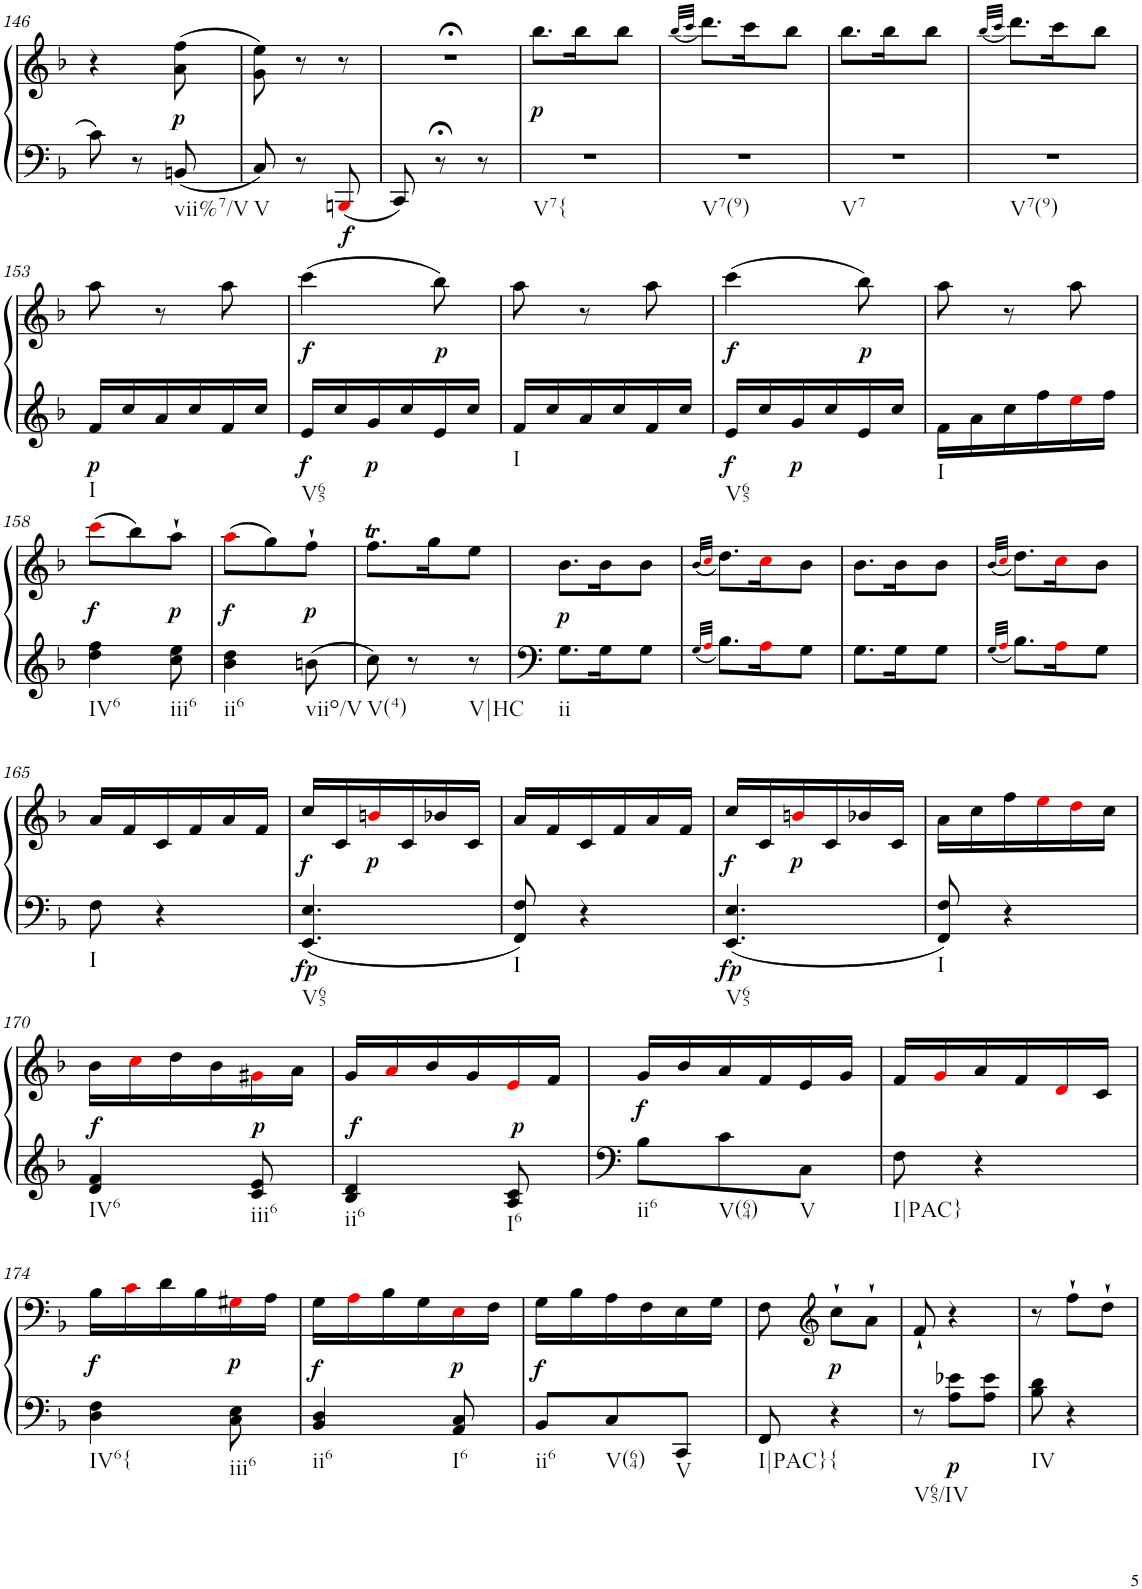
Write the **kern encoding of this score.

**kern	**kern	**dynam
*part1	*part1	*part1
*staff2	*staff1	*staff1/2
*I"Klavier linke Hand	*	*
!!LO:PB:g=z
*clefF4	*clefG2	*
*k[b-]	*k[b-]	*
*M3/8	*M3/8	*
=146	=146	=146
8c\	4r	.
8r	.	.
!LO:TX:b:t=vii%7/V	!	!
!	!	!LO:DY:b
8BBn/	(8a\ 8ff\	p
=147	=147	=147
!LO:TX:b:t=V	!	!
8C/	8g\ 8ee\)	.
8r	8r	.
!	!	!LO:DY:b=2
8BBBni/	8r	f
=148	=148	=148
8CC/	4.r;<	.
8r;<	.	.
8r	.	.
=149	=149	=149
!LO:TX:b:t=V7{	!	!
!	!	!LO:DY:b
4.r	8.bb-\L	p
.	16bb-\K	.
.	8bb-\J	.
=150	=150	=150
.	(32qbb-/LLL	.
.	32qccc/JJJ	.
!LO:TX:b:t=V7(9)	!	!
4.r	8.ddd\L)	.
.	16ccc\K	.
.	8bb-\J	.
=151	=151	=151
!LO:TX:b:t=V7	!	!
4.r	8.bb-\L	.
.	16bb-\K	.
.	8bb-\J	.
=152	=152	=152
.	(32qbb-/LLL	.
.	32qccc/JJJ	.
!LO:TX:b:t=V7(9)	!	!
4.r	8.ddd\L)	.
.	16ccc\K	.
.	8bb-\J	.
!!LO:LB:g=z
=153	=153	=153
!LO:TX:b:t=I	!	!
!	!	!LO:DY:b=2
16f/LL	8aa\	p
16cc/	.	.
16a/	8r	.
16cc/	.	.
16f/	8aa\	.
16cc/JJ	.	.
=154	=154	=154
!LO:TX:b:t=V65	!	!
!	!	!LO:DY:b=2
!	!	!LO:DY:n=1:b
16e/LL	(4ccc\	f f
16cc/	.	.
!	!	!LO:DY:n=2:b=2
16g/	.	p
16cc/	.	.
!	!	!LO:DY:n=3:b
16e/	8bb-\)	p
16cc/JJ	.	.
=155	=155	=155
!LO:TX:b:t=I	!	!
16f/LL	8aa\	.
16cc/	.	.
16a/	8r	.
16cc/	.	.
16f/	8aa\	.
16cc/JJ	.	.
=156	=156	=156
!LO:TX:b:t=V65	!	!
!	!	!LO:DY:b=2
!	!	!LO:DY:n=1:b
16e/LL	(4ccc\	f f
16cc/	.	.
!	!	!LO:DY:n=2:b=2
16g/	.	p
16cc/	.	.
!	!	!LO:DY:n=3:b
16e/	8bb-\)	p
16cc/JJ	.	.
=157	=157	=157
!LO:TX:b:t=I	!	!
16f\LL	8aa\	.
16a\	.	.
16cc\	8r	.
16ff\	.	.
16eei\	8aa\	.
16ff\JJ	.	.
!!LO:LB:g=z
=158	=158	=158
!LO:TX:b:t=IV6	!	!
!	!	!LO:DY:b
4dd\ 4ff\	(8ccci\L	f
.	8bb-\)	.
!LO:TX:b:t=iii6	!	!
!	!	!LO:DY:b
8cc\ 8ee\	8aa`\J	p
=159	=159	=159
!LO:TX:b:t=ii6	!	!
!	!	!LO:DY:b
4b-\ 4dd\	(8aai\L	f
.	8gg\)	.
!LO:TX:b:t=viio/V	!	!
!	!	!LO:DY:b
8bn\	8ff`\J	p
=160	=160	=160
!LO:TX:b:t=V(4)	!	!
8cc\	8.ffT\L	.
8r	.	.
.	16gg\K	.
!LO:TX:b:t=V|HC	!	!
8r	8ee\J	.
=161	=161	=161
!LO:TX:b:t=ii	!	!
!	!	!LO:DY:b
8.G\L	8.b-\L	p
16G\K	16b-\K	.
8G\J	8b-\J	.
=162	=162	=162
32qG/LLL	(32qb-/LLL	.
32qAi/JJJ	32qcci/JJJ	.
8.B-\L	8.dd\L)	.
16Ai\K	16cci\K	.
8G\J	8b-\J	.
=163	=163	=163
8.G\L	8.b-\L	.
16G\K	16b-\K	.
8G\J	8b-\J	.
=164	=164	=164
32qG/LLL	(32qb-/LLL	.
32qAi/JJJ	32qcci/JJJ	.
8.B-\L	8.dd\L)	.
16Ai\K	16cci\K	.
8G\J	8b-\J	.
!!LO:LB:g=z
=165	=165	=165
!LO:TX:b:t=I	!	!
8F\	16a/LL	.
.	16f/	.
4r	16c/	.
.	16f/	.
.	16a/	.
.	16f/JJ	.
=166	=166	=166
!LO:TX:b:t=V65	!	!
!	!	!LO:DY:b=2
!	!	!LO:DY:n=1:b
4.EE/ 4.E/	16cc/LL	fp f
.	16c/	.
!	!	!LO:DY:n=2:b
.	16bni/	p
.	16c/	.
.	16b-X/	.
.	16c/JJ	.
=167	=167	=167
!LO:TX:b:t=I	!	!
8FF/ 8F/	16a/LL	.
.	16f/	.
4r	16c/	.
.	16f/	.
.	16a/	.
.	16f/JJ	.
=168	=168	=168
!LO:TX:b:t=V65	!	!
!	!	!LO:DY:b=2
!	!	!LO:DY:n=1:b
4.EE/ 4.E/	16cc/LL	fp f
.	16c/	.
!	!	!LO:DY:n=2:b
.	16bni/	p
.	16c/	.
.	16b-X/	.
.	16c/JJ	.
=169	=169	=169
!LO:TX:b:t=I	!	!
8FF/ 8F/	16a\LL	.
.	16cc\	.
4r	16ff\	.
.	16eei\	.
.	16ddi\	.
.	16cc\JJ	.
!!LO:LB:g=z
=170	=170	=170
!LO:TX:b:t=IV6	!	!
!	!	!LO:DY:b
4d/ 4f/	16b-\LL	f
.	16cci\	.
.	16dd\	.
.	16b-\	.
!LO:TX:b:t=iii6	!	!
!	!	!LO:DY:b
8c/ 8e/	16g#Xi\	p
.	16a\JJ	.
=171	=171	=171
!LO:TX:b:t=ii6	!	!
!	!	!LO:DY:b
4B-/ 4d/	16g/LL	f
.	16ai/	.
.	16b-/	.
.	16g/	.
!LO:TX:b:t=I6	!	!
!	!	!LO:DY:b
8A/ 8c/	16ei/	p
.	16f/JJ	.
=172	=172	=172
!LO:TX:b:t=ii6	!	!
!	!	!LO:DY:b
8B-\L	16g/LL	f
.	16b-/	.
!LO:TX:b:t=V(64)	!	!
8c\	16a/	.
.	16f/	.
!LO:TX:b:t=V	!	!
8C\J	16e/	.
.	16g/JJ	.
=173	=173	=173
!LO:TX:b:t=I|PAC}	!	!
8F\	16f/LL	.
.	16gi/	.
4r	16a/	.
.	16f/	.
.	16di/	.
.	16c/JJ	.
!!LO:LB:g=z
=174	=174	=174
!LO:TX:b:t=IV6{	!	!
!	!	!LO:DY:b
4D\ 4F\	16B-\LL	f
.	16ci\	.
.	16d\	.
.	16B-\	.
!LO:TX:b:t=iii6	!	!
!	!	!LO:DY:b
8C\ 8E\	16G#Xi\	p
.	16A\JJ	.
=175	=175	=175
!LO:TX:b:t=ii6	!	!
!	!	!LO:DY:b
4BB-/ 4D/	16G\LL	f
.	16Ai\	.
.	16B-\	.
.	16G\	.
!LO:TX:b:t=I6	!	!
!	!	!LO:DY:b
8AA/ 8C/	16Ei\	p
.	16F\JJ	.
=176	=176	=176
!LO:TX:b:t=ii6	!	!
!	!	!LO:DY:b
8BB-/L	16G\LL	f
.	16B-\	.
!LO:TX:b:t=V(64)	!	!
8C/	16A\	.
.	16F\	.
!LO:TX:b:t=V	!	!
8CC/J	16E\	.
.	16G\JJ	.
=177	=177	=177
!LO:TX:b:t=I|PAC}	!	!
8FF/	8F\	.
*	*clefG2	*
!LO:TX:b:t={	!	!
!	!	!LO:DY:b
4r	8cc`\L	p
.	8a`\J	.
=178	=178	=178
!LO:TX:b:t=V65/IV	!	!
8r	8f`/	.
!	!	!LO:DY:b=2
8A\ 8e-X\L	4r	p
8A\ 8e-\J	.	.
=179	=179	=179
!LO:TX:b:t=IV	!	!
8B-\ 8d\	8r	.
4r	8ff`\L	.
.	8dd`\J	.
=	=	=
*-	*-	*-
